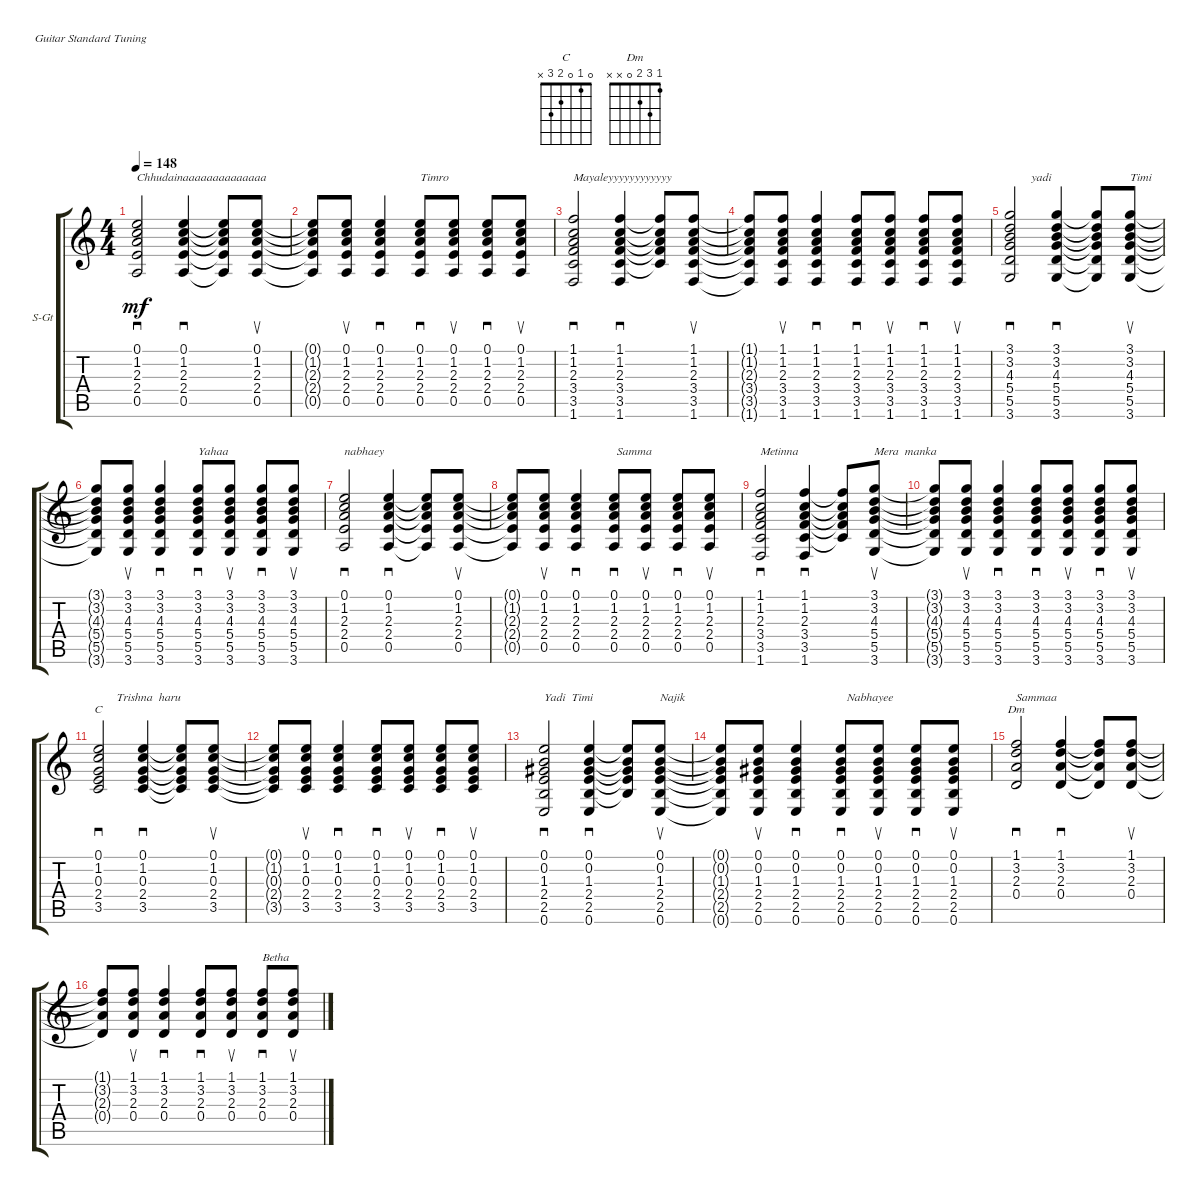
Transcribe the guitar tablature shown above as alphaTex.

\defaultSystemsLayout 4
\bracketExtendMode groupsimilarinstruments
\firstSystemTrackNameOrientation horizontal
\otherSystemsTrackNameOrientation horizontal
\track ("Steel Guitar" "S-Gt") {instrument acousticguitarsteel}
\staff {score tabs}
\tuning (E4 B3 G3 D3 A2 E2)
\chord ("C" 0 1 0 2 3 x)
\chord ("Dm" 1 3 2 0 x x)
\ts (4 4)
\tempo 148
\clef g2
\ks c
(0.5 2.4 2.3 1.2 0.1).2{sd txt "Chhudainaaaaaaaaaaaaaa" dy mf} (0.1 1.2 2.3 2.4 0.5).4{sd} (0.5{t} 2.4{t} 2.3{t} 1.2{t} 0.1{t}).8 (0.5 2.4 2.3 1.2 0.1).8{su} |
(0.5{t} 2.4{t} 2.3{t} 1.2{t} 0.1{t}).8 (0.5 2.4 2.3 1.2 0.1).8{su} (0.5 2.4 2.3 1.2 0.1).4{sd} (0.5 2.4 2.3 1.2 0.1).8{sd txt "Timro"} (0.5 2.4 2.3 1.2 0.1).8{su} (0.5 2.4 2.3 1.2 0.1).8{sd} (0.5 2.4 2.3 1.2 0.1).8{su} |
(3.5 3.4 2.3 1.2 1.1 1.6).2{sd txt "Mayaleyyyyyyyyyyyy"} (1.1 1.2 2.3 3.4 3.5 1.6).4{sd} (3.5{t} 3.4{t} 2.3{t} 1.2{t} 1.1{t}).8 (3.5 3.4 2.3 1.2 1.1 1.6).8{su} |
(3.5{t} 3.4{t} 2.3{t} 1.2{t} 1.1{t} 1.6{t}).8 (3.5 3.4 2.3 1.2 1.1 1.6).8{su} (3.5 3.4 2.3 1.2 1.1 1.6).4{sd} (3.5 3.4 2.3 1.2 1.1 1.6).8{sd} (3.5 3.4 2.3 1.2 1.1 1.6).8{su} (3.5 3.4 2.3 1.2 1.1 1.6).8{sd} (3.5 3.4 2.3 1.2 1.1 1.6).8{su} |
(5.5 5.4 4.3 3.2 3.1 3.6).2{sd txt "       yadi"} (3.1 3.2 4.3 5.4 5.5 3.6).4{sd} (5.5{t} 5.4{t} 4.3{t} 3.2{t} 3.1{t} 3.6{t}).8 (5.5 5.4 4.3 3.2 3.1 3.6).8{su txt "Timi"} |
(5.5{t} 5.4{t} 4.3{t} 3.2{t} 3.1{t} 3.6{t}).8 (5.5 5.4 4.3 3.2 3.1 3.6).8{su} (5.5 5.4 4.3 3.2 3.1 3.6).4{sd} (5.5 5.4 4.3 3.2 3.1 3.6).8{sd txt "Yahaa"} (5.5 5.4 4.3 3.2 3.1 3.6).8{su} (5.5 5.4 4.3 3.2 3.1 3.6).8{sd} (5.5 5.4 4.3 3.2 3.1 3.6).8{su} |
(0.5 2.4 2.3 1.2 0.1).2{sd txt "nabhaey"} (0.1 1.2 2.3 2.4 0.5).4{sd} (0.5{t} 2.4{t} 2.3{t} 1.2{t} 0.1{t}).8 (0.5 2.4 2.3 1.2 0.1).8{su} |
(0.5{t} 2.4{t} 2.3{t} 1.2{t} 0.1{t}).8 (0.5 2.4 2.3 1.2 0.1).8{su} (0.5 2.4 2.3 1.2 0.1).4{sd} (0.5 2.4 2.3 1.2 0.1).8{sd txt " Samma"} (0.5 2.4 2.3 1.2 0.1).8{su} (0.5 2.4 2.3 1.2 0.1).8{sd} (0.5 2.4 2.3 1.2 0.1).8{su} |
(3.5 3.4 2.3 1.2 1.1 1.6).2{sd txt "Metinna"} (1.1 1.2 2.3 3.4 3.5 1.6).4{sd} (3.5{t} 3.4{t} 2.3{t} 1.2{t} 1.1{t}).8 (5.5 5.4 4.3 3.2 3.1 3.6).8{su txt "Mera  manka "} |
(5.5{t} 5.4{t} 4.3{t} 3.2{t} 3.1{t} 3.6{t}).8 (5.5 5.4 4.3 3.2 3.1 3.6).8{su} (5.5 5.4 4.3 3.2 3.1 3.6).4{sd} (5.5 5.4 4.3 3.2 3.1 3.6).8{sd} (5.5 5.4 4.3 3.2 3.1 3.6).8{su} (5.5 5.4 4.3 3.2 3.1 3.6).8{sd} (5.5 5.4 4.3 3.2 3.1 3.6).8{su} |
(3.5 2.4 0.3 1.2 0.1).2{sd ch "C" txt "      Trishna  haru"} (0.1 1.2 0.3 2.4 3.5).4{sd} (3.5{t} 2.4{t} 0.3{t} 1.2{t} 0.1{t}).8 (3.5 2.4 0.3 1.2 0.1).8{su} |
(3.5{t} 2.4{t} 0.3{t} 1.2{t} 0.1{t}).8 (3.5 2.4 0.3 1.2 0.1).8{su} (3.5 2.4 0.3 1.2 0.1).4{sd} (3.5 2.4 0.3 1.2 0.1).8{sd} (3.5 2.4 0.3 1.2 0.1).8{su} (3.5 2.4 0.3 1.2 0.1).8{sd} (3.5 2.4 0.3 1.2 0.1).8{su} |
(2.5 2.4 1.3 0.2 0.1 0.6).2{sd txt "Yadi  Timi"} (0.1 0.2 1.3 2.4 2.5 0.6).4{sd} (2.5{t} 2.4{t} 1.3{t} 0.2{t} 0.1{t}).8 (2.5 2.4 1.3 0.2 0.1 0.6).8{su txt "Najik"} |
(2.5{t} 2.4{t} 1.3{t} 0.2{t} 0.1{t} 0.6{t}).8 (2.5 2.4 1.3 0.2 0.1 0.6).8{su} (2.5 2.4 1.3 0.2 0.1 0.6).4{sd} (2.5 2.4 1.3 0.2 0.1 0.6).8{sd txt "  Nabhayee"} (2.5 2.4 1.3 0.2 0.1 0.6).8{su} (2.5 2.4 1.3 0.2 0.1 0.6).8{sd} (2.5 2.4 1.3 0.2 0.1 0.6).8{su} |
(0.4 2.3 3.2 1.1).2{sd ch "Dm" txt "Sammaa"} (1.1 3.2 2.3 0.4).4{sd} (0.4{t} 2.3{t} 3.2{t} 1.1{t}).8 (0.4 2.3 3.2 1.1).8{su} |
(0.4{t} 2.3{t} 3.2{t} 1.1{t}).8 (0.4 2.3 3.2 1.1).8{su} (0.4 2.3 3.2 1.1).4{sd} (0.4 2.3 3.2 1.1).8{sd} (0.4 2.3 3.2 1.1).8{su} (0.4 2.3 3.2 1.1).8{sd txt "Betha"} (0.4 2.3 3.2 1.1).8{su}
